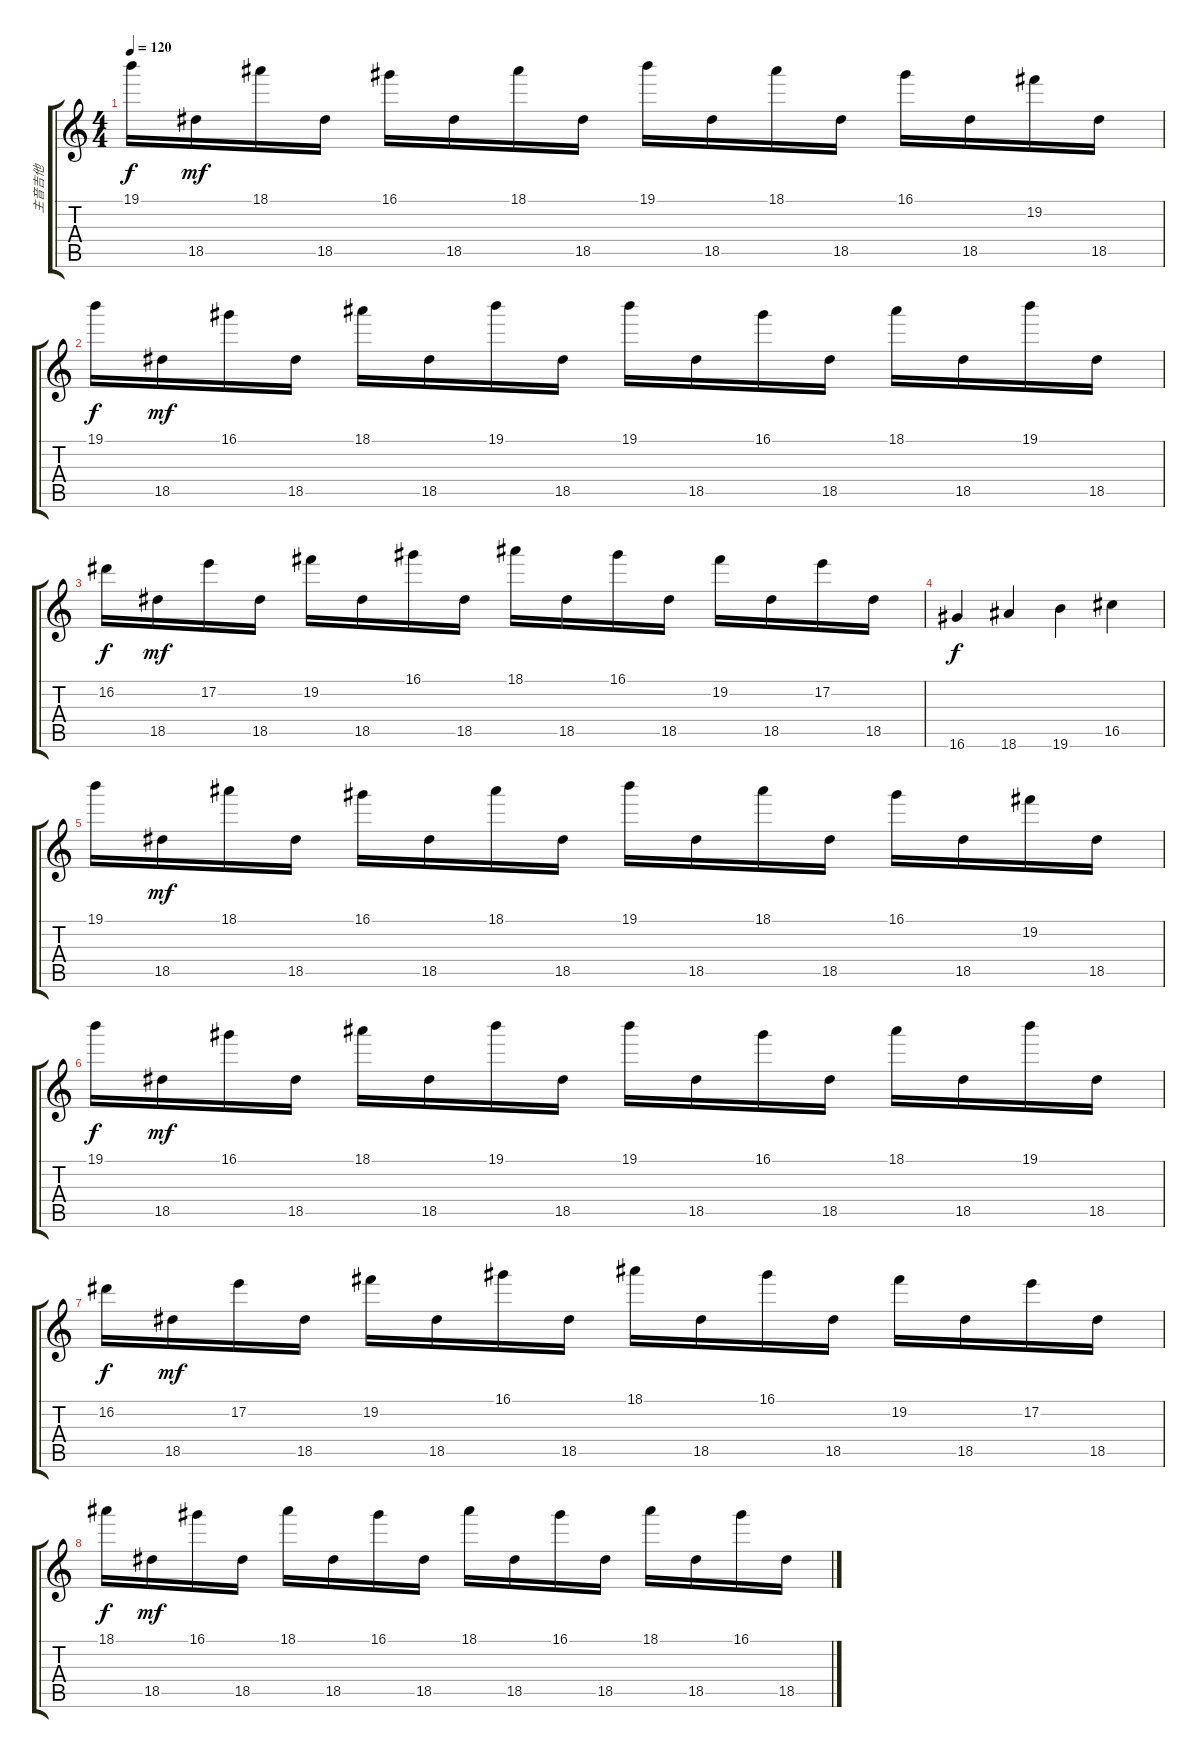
\track ("主音吉他" "主音吉他") {instrument electricguitarclean}
\staff {score tabs}
\tuning (E4 B3 G3 D3 A2 E2) {hide}
\ts (4 4)
\tempo 120
\clef g2
\ks c
19.1.16{dy f} 18.5.16{dy mf} 18.1.16 18.5.16 16.1.16 18.5.16 18.1.16 18.5.16 19.1.16 18.5.16 18.1.16 18.5.16 16.1.16 18.5.16 19.2.16 18.5.16 |
19.1.16{dy f} 18.5.16{dy mf} 16.1.16 18.5.16 18.1.16 18.5.16 19.1.16 18.5.16 19.1.16 18.5.16 16.1.16 18.5.16 18.1.16 18.5.16 19.1.16 18.5.16 |
16.2.16{dy f} 18.5.16{dy mf} 17.2.16 18.5.16 19.2.16 18.5.16 16.1.16 18.5.16 18.1.16 18.5.16 16.1.16 18.5.16 19.2.16 18.5.16 17.2.16 18.5.16 |
16.6.4{dy f} 18.6.4 19.6.4 16.5.4 |
19.1.16 18.5.16{dy mf} 18.1.16 18.5.16 16.1.16 18.5.16 18.1.16 18.5.16 19.1.16 18.5.16 18.1.16 18.5.16 16.1.16 18.5.16 19.2.16 18.5.16 |
19.1.16{dy f} 18.5.16{dy mf} 16.1.16 18.5.16 18.1.16 18.5.16 19.1.16 18.5.16 19.1.16 18.5.16 16.1.16 18.5.16 18.1.16 18.5.16 19.1.16 18.5.16 |
16.2.16{dy f} 18.5.16{dy mf} 17.2.16 18.5.16 19.2.16 18.5.16 16.1.16 18.5.16 18.1.16 18.5.16 16.1.16 18.5.16 19.2.16 18.5.16 17.2.16 18.5.16 |
18.1.16{dy f} 18.5.16{dy mf} 16.1.16 18.5.16 18.1.16 18.5.16 16.1.16 18.5.16 18.1.16 18.5.16 16.1.16 18.5.16 18.1.16 18.5.16 16.1.16 18.5.16
